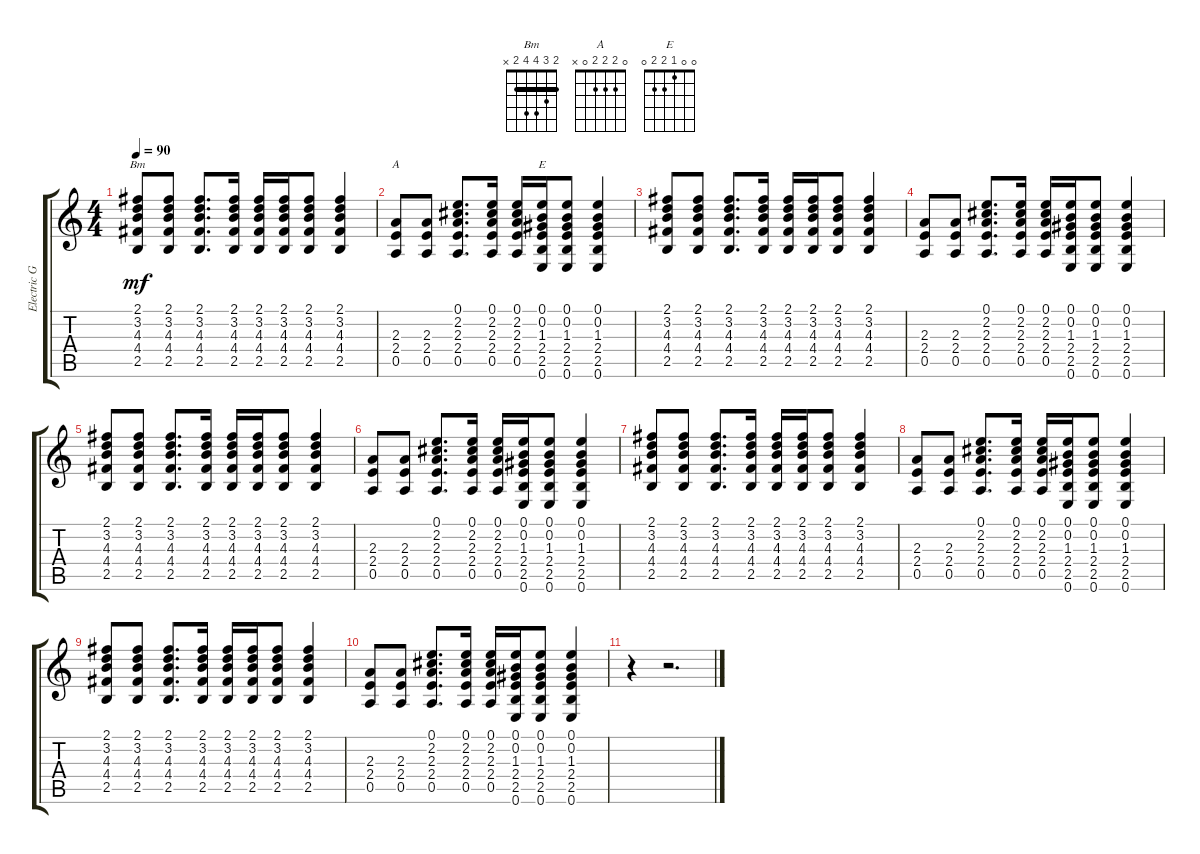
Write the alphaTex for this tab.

\track ("Electric Guitar" "Electric G") {instrument electricguitarclean}
\staff {score tabs}
\tuning (E4 B3 G3 D3 A2 E2) {hide}
\chord ("Bm" 2 3 4 4 2 x) {barre 2}
\chord ("A" 0 2 2 2 0 x)
\chord ("E" 0 0 1 2 2 0)
\ts (4 4)
\tempo 90
\clef g2
\ks c
(2.1 3.2 4.3 4.4 2.5).8{ch "Bm" dy mf instrument electricguitarclean} (2.1 3.2 4.3 4.4 2.5).8 (2.1 3.2 4.3 4.4 2.5).8{d} (2.1 3.2 4.3 4.4 2.5).16 (2.1 3.2 4.3 4.4 2.5).16 (2.1 3.2 4.3 4.4 2.5).16 (2.1 3.2 4.3 4.4 2.5).8 (2.1 3.2 4.3 4.4 2.5).4 |
(2.3 2.4 0.5).8{ch "A"} (2.3 2.4 0.5).8 (0.1 2.2 2.3 2.4 0.5).8{d} (0.1 2.2 2.3 2.4 0.5).16 (0.1 2.2 2.3 2.4 0.5).16 (0.1 0.2 1.3 2.4 2.5 0.6).16{ch "E"} (0.1 0.2 1.3 2.4 2.5 0.6).8 (0.1 0.2 1.3 2.4 2.5 0.6).4 |
(2.1 3.2 4.3 4.4 2.5).8 (2.1 3.2 4.3 4.4 2.5).8 (2.1 3.2 4.3 4.4 2.5).8{d} (2.1 3.2 4.3 4.4 2.5).16 (2.1 3.2 4.3 4.4 2.5).16 (2.1 3.2 4.3 4.4 2.5).16 (2.1 3.2 4.3 4.4 2.5).8 (2.1 3.2 4.3 4.4 2.5).4 |
(2.3 2.4 0.5).8 (2.3 2.4 0.5).8 (0.1 2.2 2.3 2.4 0.5).8{d} (0.1 2.2 2.3 2.4 0.5).16 (0.1 2.2 2.3 2.4 0.5).16 (0.1 0.2 1.3 2.4 2.5 0.6).16 (0.1 0.2 1.3 2.4 2.5 0.6).8 (0.1 0.2 1.3 2.4 2.5 0.6).4 |
(2.1 3.2 4.3 4.4 2.5).8 (2.1 3.2 4.3 4.4 2.5).8 (2.1 3.2 4.3 4.4 2.5).8{d} (2.1 3.2 4.3 4.4 2.5).16 (2.1 3.2 4.3 4.4 2.5).16 (2.1 3.2 4.3 4.4 2.5).16 (2.1 3.2 4.3 4.4 2.5).8 (2.1 3.2 4.3 4.4 2.5).4 |
(2.3 2.4 0.5).8 (2.3 2.4 0.5).8 (0.1 2.2 2.3 2.4 0.5).8{d} (0.1 2.2 2.3 2.4 0.5).16 (0.1 2.2 2.3 2.4 0.5).16 (0.1 0.2 1.3 2.4 2.5 0.6).16 (0.1 0.2 1.3 2.4 2.5 0.6).8 (0.1 0.2 1.3 2.4 2.5 0.6).4 |
(2.1 3.2 4.3 4.4 2.5).8 (2.1 3.2 4.3 4.4 2.5).8 (2.1 3.2 4.3 4.4 2.5).8{d} (2.1 3.2 4.3 4.4 2.5).16 (2.1 3.2 4.3 4.4 2.5).16 (2.1 3.2 4.3 4.4 2.5).16 (2.1 3.2 4.3 4.4 2.5).8 (2.1 3.2 4.3 4.4 2.5).4 |
(2.3 2.4 0.5).8 (2.3 2.4 0.5).8 (0.1 2.2 2.3 2.4 0.5).8{d} (0.1 2.2 2.3 2.4 0.5).16 (0.1 2.2 2.3 2.4 0.5).16 (0.1 0.2 1.3 2.4 2.5 0.6).16 (0.1 0.2 1.3 2.4 2.5 0.6).8 (0.1 0.2 1.3 2.4 2.5 0.6).4 |
(2.1 3.2 4.3 4.4 2.5).8 (2.1 3.2 4.3 4.4 2.5).8 (2.1 3.2 4.3 4.4 2.5).8{d} (2.1 3.2 4.3 4.4 2.5).16 (2.1 3.2 4.3 4.4 2.5).16 (2.1 3.2 4.3 4.4 2.5).16 (2.1 3.2 4.3 4.4 2.5).8 (2.1 3.2 4.3 4.4 2.5).4 |
(2.3 2.4 0.5).8 (2.3 2.4 0.5).8 (0.1 2.2 2.3 2.4 0.5).8{d} (0.1 2.2 2.3 2.4 0.5).16 (0.1 2.2 2.3 2.4 0.5).16 (0.1 0.2 1.3 2.4 2.5 0.6).16 (0.1 0.2 1.3 2.4 2.5 0.6).8 (0.1 0.2 1.3 2.4 2.5 0.6).4 |
r.4 r.2{d}
